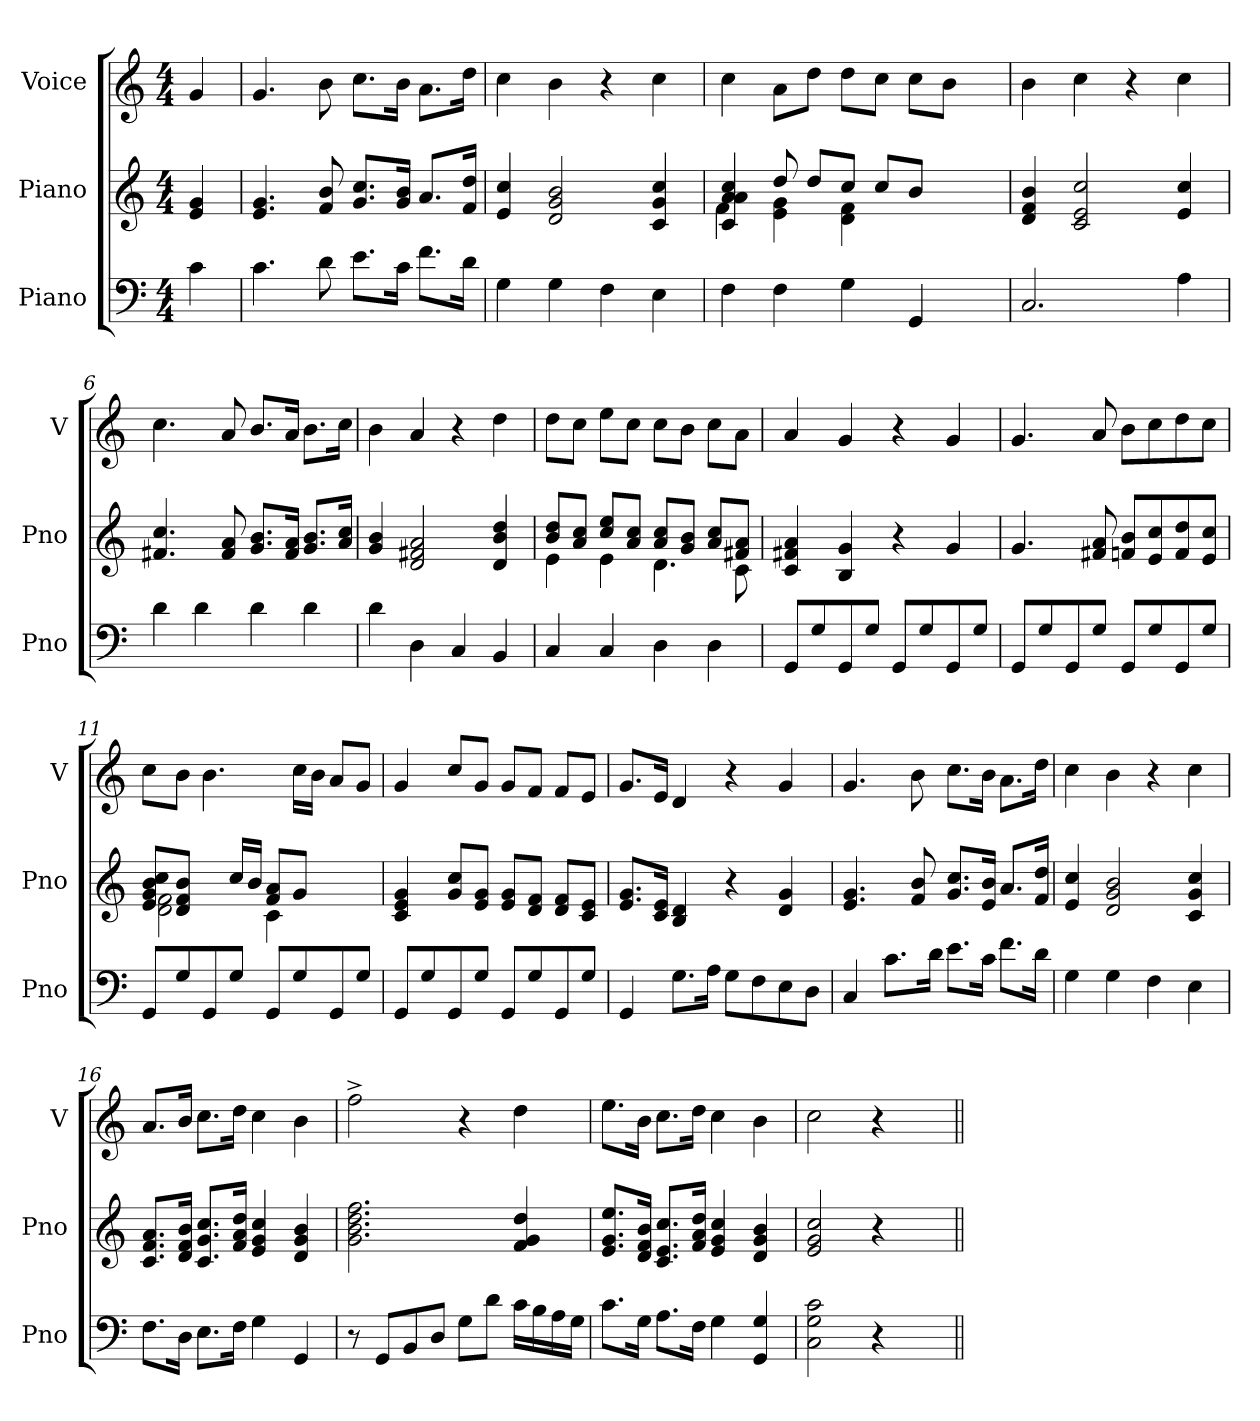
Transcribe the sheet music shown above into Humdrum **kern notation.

**kern	**kern	**kern
*part3	*part2	*part1
*staff3	*staff2	*staff1
*I"Piano	*I"Piano	*I"Voice
*I'Pno	*I'Pno	*I'V
*clefF4	*clefG2	*clefG2
*k[]	*k[]	*k[]
*M4/4	*M4/4	*M4/4
=1	=1	=1
4c\	4e/ 4g/	4g/
=2	=2	=2
4.c\	4.e/ 4.g/	4.g/
8d\	8f/ 8b/	8b\
8.e\L	8.g/ 8.cc/L	8.cc\L
16c\Jk	16g/ 16b/Jk	16b\Jk
8.f\L	8.a/L	8.a\L
16d\Jk	16f/ 16dd/Jk	16dd\Jk
=3	=3	=3
4G\	4e/ 4cc/	4cc\
4G\	2d/ 2g/ 2b/	4b\
4F\	.	4r
4E\	4c/ 4g/ 4cc/	4cc\
=4	=4	=4
*	*^	*
4F\	4c/ 4a/ 4a/ 4cc/	4f\	4cc\
4F\	8dd/	4e\ 4g\	8a\L
.	8dd/L	.	8dd\J
4G\	8cc/J	4d\ 4f\	8dd\L
.	8cc/L	.	8cc\J
4GG/	8b/J	4ryy	8cc\L
.	4ryy	.	8b\J
8ryy	.	8ryy	8ryy
*	*v	*v	*
=5	=5	=5
2.C/	4d/ 4f/ 4b/	4b\
.	2c/ 2e/ 2cc/	4cc\
.	.	4r
4A\	4e/ 4cc/	4cc\
=6	=6	=6
4d\	4.f#X/ 4.cc/	4.cc\
4d\	.	.
.	8f#/ 8a/	8a/
4d\	8.g/ 8.b/L	8.b/L
.	16f#/ 16a/Jk	16a/Jk
4d\	8.g/ 8.b/L	8.b\L
.	16a/ 16cc/Jk	16cc\Jk
!!LO:LB:g=z
=7	=7	=7
4d\	4g/ 4b/	4b\
4D\	2d/ 2f#X/ 2a/	4a/
4C/	.	4r
4BB/	4d/ 4b/ 4dd/	4dd\
=8	=8	=8
*	*^	*
4C/	8b/ 8dd/L	4e\	8dd\L
.	8a/ 8cc/J	.	8cc\J
4C/	8cc/ 8ee/L	4e\	8ee\L
.	8a/ 8cc/J	.	8cc\J
4D\	8a/ 8cc/L	4.d\	8cc\L
.	8g/ 8b/J	.	8b\J
4D\	8a/ 8cc/L	.	8cc\L
.	8f#X/ 8a/J	8c\	8a\J
*	*v	*v	*
=9	=9	=9
8GG/L	4c/ 4f#X/ 4a/	4a/
8G/	.	.
8GG/	4B/ 4g/	4g/
8G/J	.	.
8GG/L	4r	4r
8G/	.	.
8GG/	4g/	4g/
8G/J	.	.
=10	=10	=10
8GG/L	4.g/	4.g/
8G/	.	.
8GG/	.	.
8G/J	8f#X/ 8a/	8a/
8GG/L	8fn/ 8b/L	8b\L
8G/	8e/ 8cc/	8cc\
8GG/	8f/ 8dd/	8dd\
8G/J	8e/ 8cc/J	8cc\J
=11	=11	=11
*	*^	*
8GG/L	8e/ 8g/ 8b/ 8cc/L	2d\ 2f\	8cc\L
8G/	8d/ 8f/ 8b/J	.	8b\J
8GG/	8ryy	.	4.b\
8G/J	16cc/LL	.	.
.	16b/JJ	.	.
8GG/L	8f/ 8a/L	4c\	.
8G/	8g/J	.	16cc\LL
.	.	.	16b\JJ
8GG/	4ryy	4ryy	8a/L
8G/J	.	.	8g/J
*	*v	*v	*
!!LO:LB:g=z
=12	=12	=12
8GG/L	4c/ 4e/ 4g/	4g/
8G/	.	.
8GG/	8g/ 8cc/L	8cc/L
8G/J	8e/ 8g/J	8g/J
8GG/L	8e/ 8g/L	8g/L
8G/	8d/ 8f/J	8f/J
8GG/	8d/ 8f/L	8f/L
8G/J	8c/ 8e/J	8e/J
=13	=13	=13
4GG/	8.e/ 8.g/L	8.g/L
.	16c/ 16e/Jk	16e/Jk
8.G\L	4B/ 4d/	4d/
16A\Jk	.	.
8G\L	4r	4r
8F\	.	.
8E\	4d/ 4g/	4g/
8D\J	.	.
=14	=14	=14
4C/	4.e/ 4.g/	4.g/
8.c\L	.	.
.	8f/ 8b/	8b\
16d\Jk	.	.
8.e\L	8.g/ 8.cc/L	8.cc\L
16c\Jk	16e/ 16b/Jk	16b\Jk
8.f\L	8.a/L	8.a\L
16d\Jk	16f/ 16dd/Jk	16dd\Jk
=15	=15	=15
4G\	4e/ 4cc/	4cc\
4G\	2d/ 2g/ 2b/	4b\
4F\	.	4r
4E\	4c/ 4g/ 4cc/	4cc\
=16	=16	=16
8.F\L	8.c/ 8.f/ 8.a/L	8.a/L
16D\Jk	16d/ 16f/ 16b/Jk	16b/Jk
8.E\L	8.c/ 8.g/ 8.cc/L	8.cc\L
16F\Jk	16f/ 16a/ 16dd/Jk	16dd\Jk
4G\	4e/ 4g/ 4cc/	4cc\
4GG/	4d/ 4g/ 4b/	4b\
!!LO:LB:g=z
=17	=17	=17
8r	2.g\ 2.b\ 2.dd\ 2.ff\	2ff^\
8GG/L	.	.
8BB/	.	.
8D/J	.	.
8G\L	.	4r
8d\J	.	.
16c\LL	4f/ 4g/ 4dd/	4dd\
16B\	.	.
16A\	.	.
16G\JJ	.	.
=18	=18	=18
8.c\L	8.e/ 8.g/ 8.ee/L	8.ee\L
16G\Jk	16d/ 16f/ 16b/Jk	16b\Jk
8.A\L	8.c/ 8.e/ 8.cc/L	8.cc\L
16F\Jk	16f/ 16a/ 16dd/Jk	16dd\Jk
4G\	4e/ 4g/ 4cc/	4cc\
4GG/ 4G/	4d/ 4g/ 4b/	4b\
=19	=19	=19
2C\ 2G\ 2c\	2e/ 2g/ 2cc/	2cc\
4r	4r	4r
4ryy	4ryy	4ryy
=||	=||	=||
*-	*-	*-
